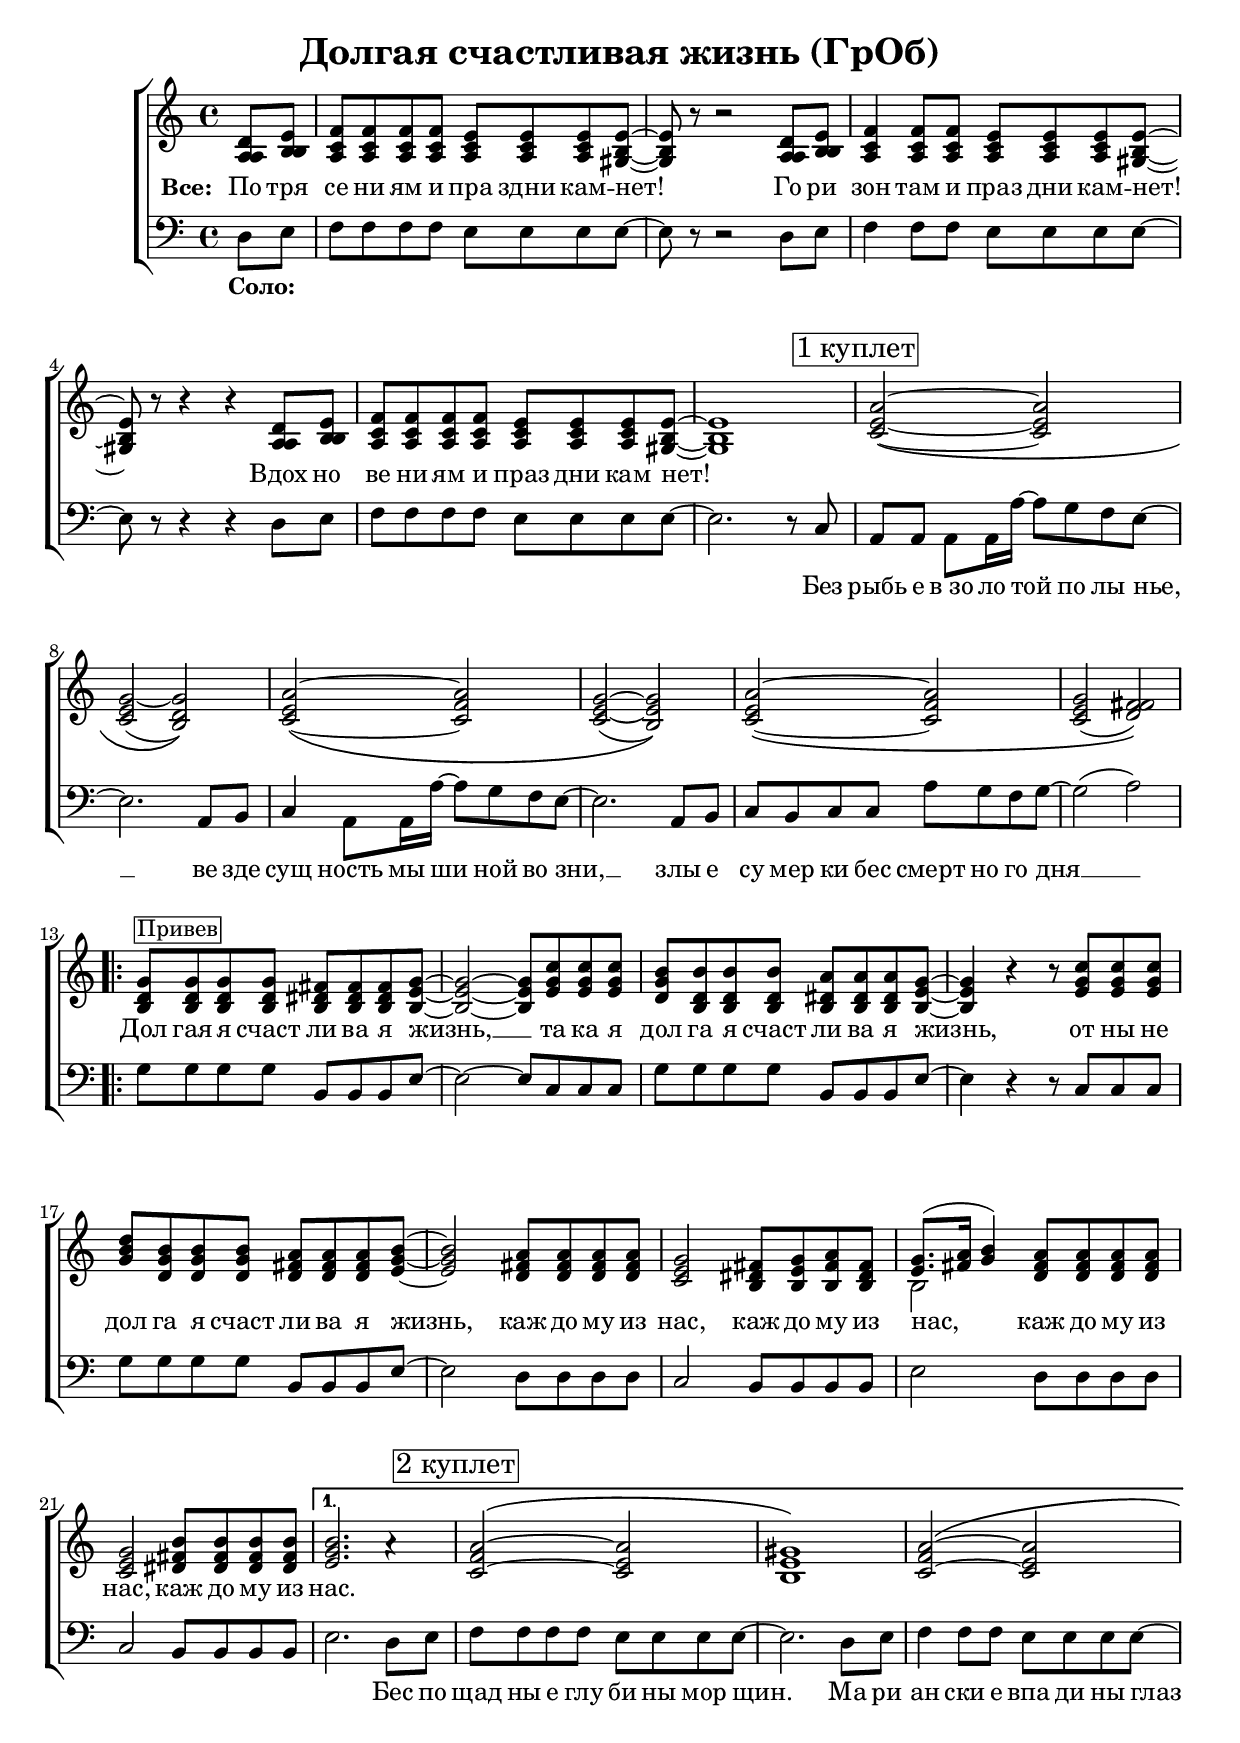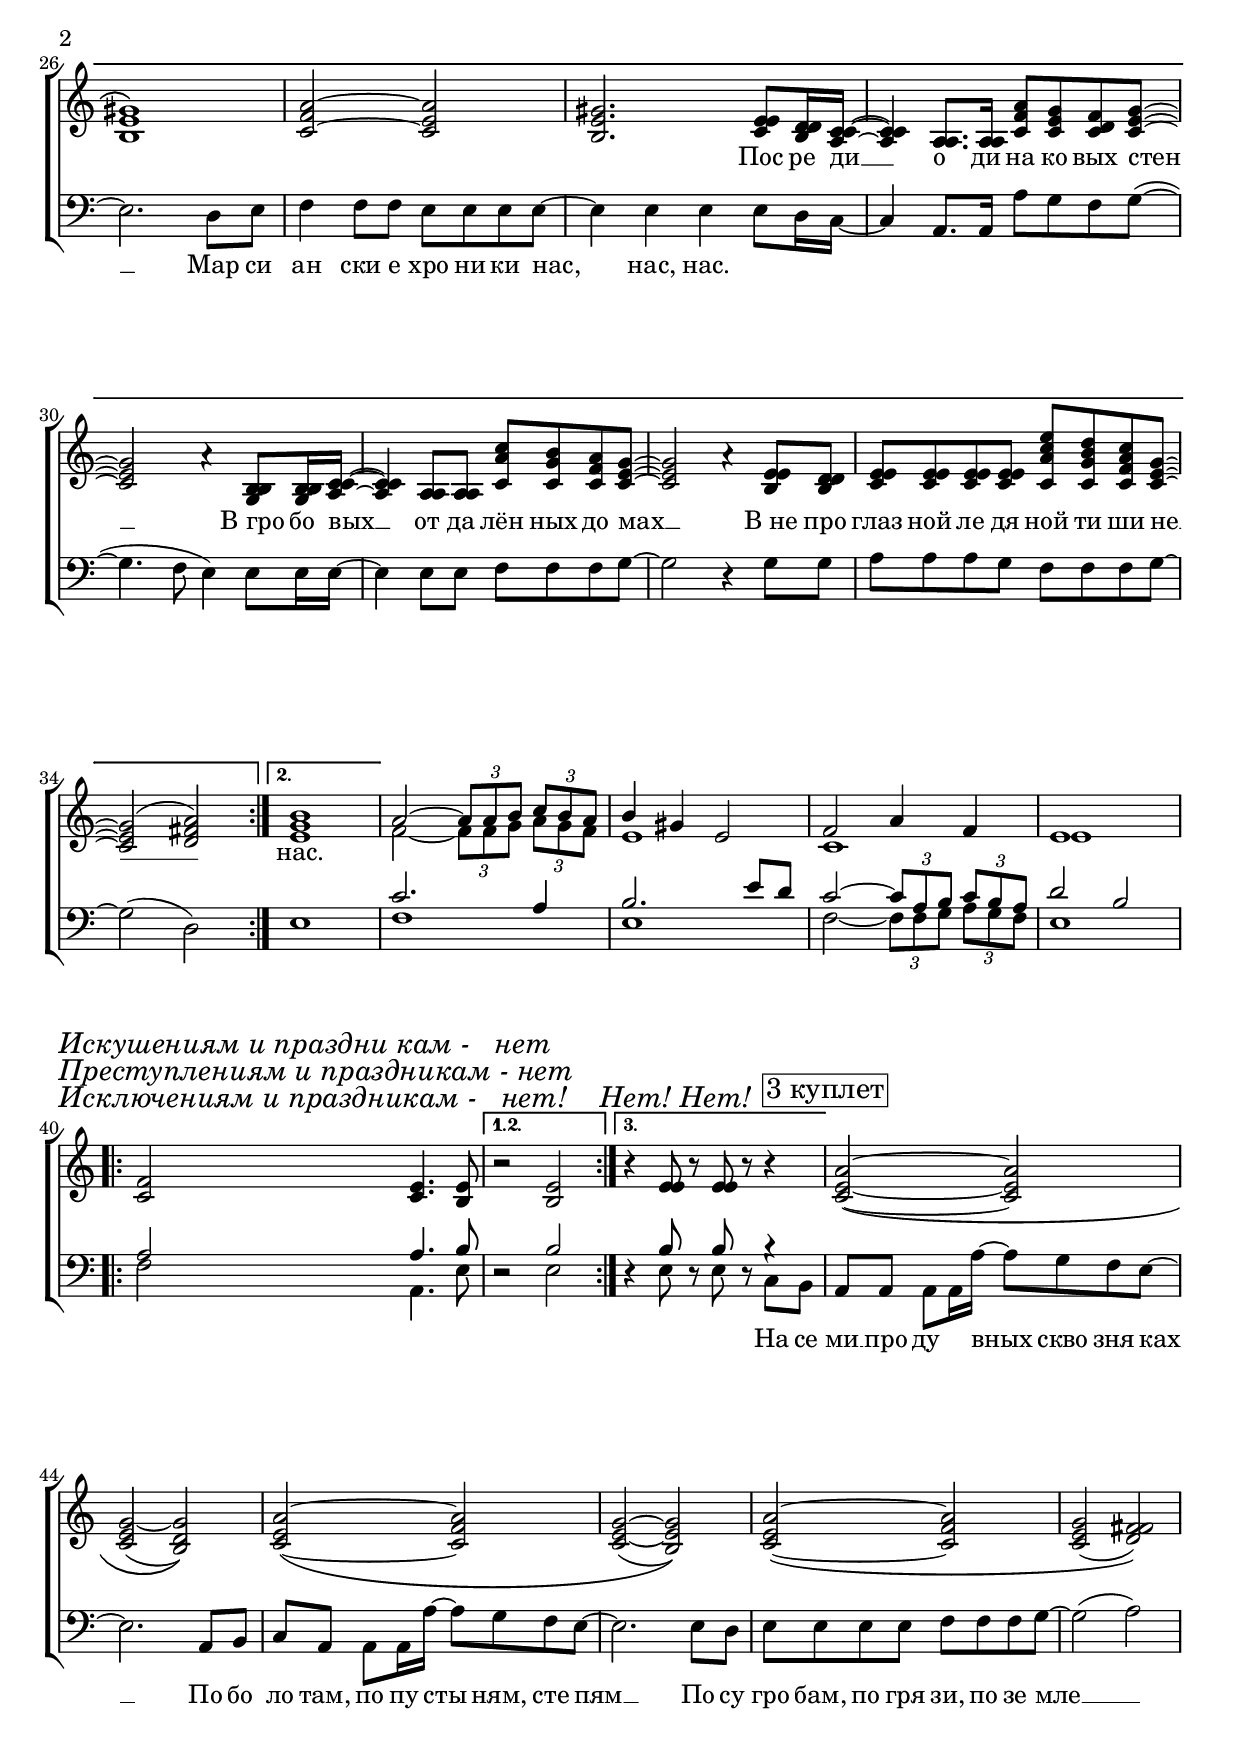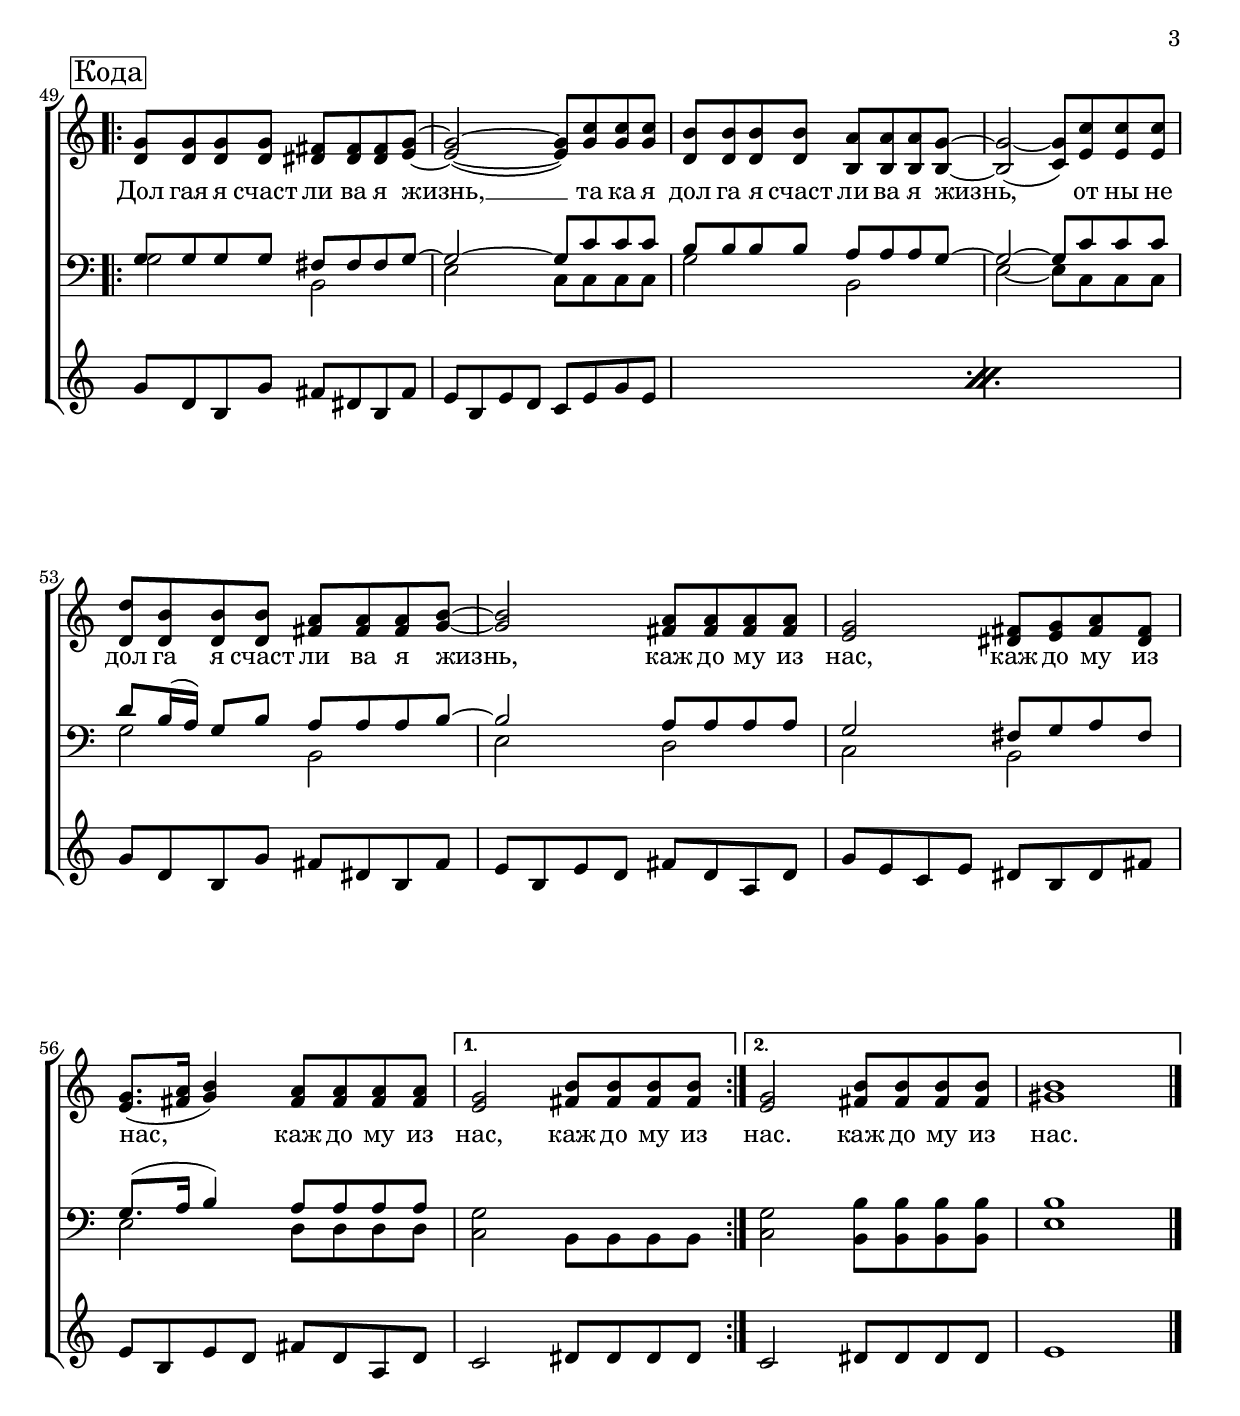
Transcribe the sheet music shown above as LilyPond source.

\version "2.18.0"  % necessary for upgrading to future LilyPond versions.

\header{
  title = "Долгая счастливая жизнь (ГрОб)"
}

global = {
  \key c \major
  \time 4/4
}

sopMusicChorus = \relative {
  g'8^\markup {\box "Привев"} g g g fis fis fis g~ | g2~ g8 c c c | b b b b a a a g~ |
  g4 r r8 c c c | d b b b a a a b~ | b2 a8 a a a | g2 fis8 g a fis |
  g8.( a16 b4) a8 a a a | g2 b8 b b b |
}

sopPreChorusMusic = \relative {
a'2~\( a | g~ g\) | a~\( a | g~ g\) |
  a~\( a | g( fis)\) | }

bassWordsThirdVerse = \markup \italic \column {
 "Искушениям и праздни кам -   нет"
 "Преступлениям и праздникам - нет"
 "Исключениям и праздникам -   нет!    Нет! Нет!"
}

sopMusic = \relative {
  \partial 4 d'8 e | f f f f e e e e~ | e r8 r2 d8 e | f4 f8 f e e e e~ | e r8 r4 r4 d8 e |
  f f f f e e e e~ | e1 | 
  \mark \markup  { \box "1 куплет"}
  \sopPreChorusMusic
  \repeat volta 2 { \sopMusicChorus }
  \alternative
  { {
    b'2. a4\rest | \mark \markup { \box "2 куплет"} a2~\( a | gis1\) | a2~\( a |
    gis1\) | a2~ a | gis2. e8 d16 c~ | c4  a8. a16 a'8 g f g~ | g2 a4\rest b,8 b16 c~ |
    c4 a8 a c' b a g~ | g2 a4\rest e8 d | e e e e e' d c g~ | g2( a) |
  }
  { b1 }
  }
  a2~ \tuplet 3/2 4 { a8 a b c b a } | b4 gis e2 | f a4 f | e1 |
  \repeat volta 3 { f2 \mark \markup { \bassWordsThirdVerse } e4. e8 | }
  \alternative {{r2 e}{r4 e8 r e r r4}}
  \mark \markup  { \box "3 куплет"}
  \sopPreChorusMusic
  \pageBreak
  \repeat volta 2 {
    \mark \markup { \box "Кода"}
    g8 g g g fis fis fis g~ | g2~ g8 c c c | b b b b a a a g~ |
    g2~ g8 c c c | d b b b a a a b~ | b2 a8 a a a | g2 fis8 g a fis |
    g8.( a16 b4) a8 a a a | }
  \alternative {{g2 b8 b b b}{g2 b8 b b b | b1}}
}

altoMusicChorus = \relative {
  d'8 d d d dis dis dis e~ | e2~ e8 g g g | g d d d dis dis dis e~ |
  e4 r r8 g g g | b g g g fis fis fis g~ | g2 fis8 fis fis fis | e2 dis8 e fis dis |
  e8.( fis16 g4) fis8 fis fis fis | e2 fis8 fis fis fis |  
}

altoPreChorusMusic = \relative {
e'2~\( e | e( d)\) | e~\( f | e~ e\) |
  e\( f | e( fis)\) | 
}

altoMusic = \relative {
  \partial 4 a8  b | c c c c c c c b~ | b r8 r2 a8 b | c4 c8 c c c c b~ | b r8 r4 r4 a8 b |
  c c c c c c c  b~ | b1 |
  \altoPreChorusMusic
  \repeat volta 2 {  \altoMusicChorus }
  \alternative
  { {                  
    g'2. s4 | f2\( e | e1\) | f2\( e |
    e1 | f2 e | e2. e8 d16 c~ | c4  a8. a16 f'8 e d e | e2 s4 b8 b16 c~ |
    a4 a8 a a' g f e~ | e2 s4  e8 d | e e e e <c' a> <b g> <a f> e~ | e2 fis |
  }                
  { g1 }
  }
  << { \voiceOne s1 s1 s1 s1 } \new Voice { \voiceTwo f2~ \tuplet 3/2 4 { f8 f g a g f } | e1 | c | e | } >> \oneVoice
   { \repeat volta 3 { c2 c4. b8 | }
  \alternative {{r2 b}{ r4 e8 r e r r4}}
  }
  \altoPreChorusMusic
  \repeat volta 2 {
    d8 d d d  dis dis dis e~ | e2( e8) g g g | d d d d b b b b~ |
    b2( c8) e e e | d d d d fis fis fis g~ | g2 fis8 fis fis fis | e2 dis8 e fis dis |
    e8.( fis16 g4) fis8 fis fis fis | }
  \alternative {{e2 fis8 fis fis fis} {e2 fis8 fis fis fis | gis1}}

}

tenorMusicChorus = \relative {
  b8 b b b b b b b~ | b2~ b8 e e e | d b b b b b b b~ |
  b4 r r8 e e e | g d d d d d d e~ | e2 d8 d d d | c2 b8 b b b |
  << { \voiceOne s2 } \new Voice { \voiceTwo b2~ } >> d8 d d d | c2 dis8 dis dis dis |
}

tenorPreChorusMusic = \relative {
 \stemUp { c'2~\( c | c( b)\) | c~\( c | c( b)\) |
  c~\( c | c( d)\) |  }
}

tenorMusic = \relative {
  \partial 4 a8 b | a a a a a a a gis~ | gis r8 r2 a8 b | a4 a8 a a a a gis~ | gis r8 r4 r4 a8 b | 
  a a a a a a a gis~ | gis1 | 
  \tenorPreChorusMusic
  \repeat volta 2 { \tenorMusicChorus }
  \alternative
  { {
    e'2. s4 | c2\( c | b1\) | c2\( c |
    b1 | c2~ c | b2. c8 b16 a~ | a4 a8. a16 c8 c c c | c2 s4 g8 g16 a~ |
    c4 a8 a c c c c~ | c2 s4 b8 b | c c c c c c c c~ | c2( d) |
  }
  { e1 }
  }
  %% moved to bass staff
  s1 s1 s1 s1 |
  \repeat volta 3 { s1 }
  \alternative {{s1}{s1}}
  \tenorPreChorusMusic 
  <<
  \new Staff \with {midiInstrument = #"clarinet"} {
  \once \omit Staff.TimeSignature
  \repeat volta 2 {
  \repeat percent 2 { g8 d b g' fis dis b fis' | e b e d c e g e |}
   g8 d b g' fis dis b fis' | e b e d fis d a d | g e c e dis b dis fis | e b e d fis d a d |
  }
  \alternative{{ c2 dis8 dis dis dis} { c2 dis8 dis dis dis | e1 }}
  }
  >>
}

baseMusicChorus = \relative {
  g8 g g g b, b b e~ | e2~ e8 c c c | g' g g g b, b b e~ |
  e4 r r8 c c c| g' g g g b, b b e~ | e2 d8 d d d | c2 b8 b b b |
  e2 d8 d d d | c2 b8 b b b | 
}



bassMusic = \relative {
  \partial 4 d8 e | f f f f e e e e~ | e r8 r2 d8 e | f4 f8 f e e e e~ | e r8 r4 r4 d8 e |
  f f f f e e e e~ | e2. r8 c8 | a a a a16 a'~ a8 g f e~ | e2. a,8 b | c4 a8 a16 a'~ a8 g f e~ | e2. a,8 b |
  c b c c a' g f g~ | g2( a) | 
  \repeat volta 2 { \baseMusicChorus }
  \alternative
  { {
  e2. d8 e | f f f f e e e8 e8~ | e2. d8 e | f4 f8 f e e e e~ |
  e2. d8 e | f4 f8 f e e e e~ | e4 e e e8 d16 c~ | c4  a8. a16 a'8 g f g~( | g4. f8 e4) e8 e16 e~ |
  e4 e8 e f f f g~ | g2 r4 g8 g | a a a g f f f g~ | g2( d) |
  }
  {
  e1
  }
  }
  << { \voiceTwo  { f1 | e | f2~ \tuplet 3/2 4 { f8 f g a g f } | e1 | }
     \repeat volta 3 {f2 a,4. e'8|}
     \alternative {{ s2 e }{ s4 e8 s e s c8 b | }}}
  %% tenor temporarily moved to bass clef
  \new Voice { \voiceOne  { c'2. a4 | b2. e8 d | c2~ \tuplet 3/2 4 { c8 a b c b a } | d2 b | }
    \repeat volta 3 { a2 a4. b8|}
  \alternative {{d,2\rest b' }{d,4\rest b'8 d,\rest b' d,\rest b'4\rest}}
  }>> \oneVoice
  a,8 a a a16 a'~ a8 g f e~ | e2. a,8 b | c a  a a16 a'~ a8 g f e~ | e2. e8 d |
  e e e e f f f g~| g2( a) | 
  % Chorus
  \repeat volta 2 { <<\voiceOne {
  g8 g g g fis fis fis g~ | g2~ g8 c c c | b b b b  a a a g~ |
  g2~ g8 c c c| d b16( a) g8 b a a a b~ | b2 a8 a a a | g2 fis8 g a fis | g8.( a16 b4) a8 a a a | }
    \new Voice {\voiceTwo
      g2 b, | e c8 c c c | g'2 b, | e~ e8 c c c | g'2 b, | e d | c b | e d8 d d d 
    } >> \oneVoice }
  \alternative {
    { <<{\stemDown {c2 b8 b b b}} {g'2 s2}>> | }
    { <<{g2 b,8 b b b | e1} {c2 b'8 b b b | b1}>> }
  }
}

chorusWords = \lyricmode {
 { Дол гая я счаст ли ва я жизнь, __ та ка я дол га я счаст ли ва я жизнь,
 от ны не дол га я счаст ли ва я жизнь, каж до му из нас, каж до му из
 нас, каж до му из нас, каж до му из нас. }
}

bassFirstVerseWords =  \lyricmode {
 Без рыбь е в_зо ло той по лы нье, __ ве зде сущ ность мы ши ной во зни, __ злы е
 cу мер ки бес смерт но го дня __ 
}

bassWords =  \lyricmode {
 \set stanza = "Соло: "
 "" "" "" "" "" "" "" "" "" "" "" "" "" "" ""
 "" "" "" "" "" "" "" "" "" "" "" "" "" ""
 Без рыбь е в_зо ло той по лы нье, __ ве зде сущ ность мы ши ной во зни, __ злы е
 cу мер ки бес смерт но го дня __ 
 "" "" "" "" "" "" "" "" "" "" "" "" "" "" ""
 "" "" "" "" "" "" "" "" "" "" "" "" "" "" ""
 "" "" "" "" "" "" "" "" "" "" "" "" "" "" ""
 "" "" "" "" ""
 Бес по щад ны е глу би ны мор щин.
 Ма ри ан ски е впа ди ны глаз __
 Мар си ан ски е хро ни ки нас, нас, нас.
 "" "" "" "" "" "" "" "" "" "" "" "" "" "" ""
 "" "" "" "" "" "" "" "" "" "" "" "" "" "" ""
 "" "" "" "" "" "" "" "" "" "" "" "" "" ""
 На се ми __ про ду_"" вных скво зня ках __
 По бо ло там, по пу сты ням, сте пям __
 По су гро бам, по гря зи, по зе мле __
}

everybodyWords = \lyricmode {
\set stanza = "Все: "
  По тря се ни ям и пра здни кам -- нет!
  Го ри зон там и праз дни кам -- нет!
  Вдох но ве ни ям и праз дни кам нет!
"" "" "" "" "" ""
\chorusWords
 "" "" "" "" "" ""
 Пос ре ди __ о ди на ко вых стен __
 В_гро бо вых __ от да лён ных до мах __
 В_не про глаз ной ле дя ной ти ши не __
 нас.
"" "" "" "" "" "" "" "" "" "" "" "" "" "" ""
"" "" "" "" "" "" "" "" "" ""
\chorusWords каж до му из нас.
}

\score {
  \layout {
  }
  \new ChoirStaff
  <<
    \new Staff = "women"
    <<
      \new Voice = "sopranos" {
      <<
        \global
        \sopMusic
        \altoMusic
        \tenorMusic
      >>
      \bar "|."
      }
    >>
    \new Lyrics = "everybody" \with { alignBelowContext = "women" }
    \new Staff = "men"
    <<
      \clef bass
      \new Voice = "basses" {
        <<
          \global \bassMusic
        >>
      }
    >>
    \new Lyrics = "basses"
    \context Lyrics = "everybody" \lyricsto "sopranos" \everybodyWords
    \context Lyrics = "basses" \lyricsto "basses" \bassWords
  >>
}

\score {
  \midi { \tempo 4= 98 }
  \unfoldRepeats
  \new ChoirStaff <<
    \new Staff = "women" \with {midiInstrument = #"clarinet"} <<
      \new Voice = "sopranos" {
      <<
        \global
        \sopMusic
        \altoMusic
        \tenorMusic
      >>
      }
    >>
    \new Staff = "men" \with {midiInstrument = #"cello"}  <<
      \clef bass
      \new Voice = "basses" {
        <<
          \global \bassMusic
        >>
      }
    >>
  >>
}
